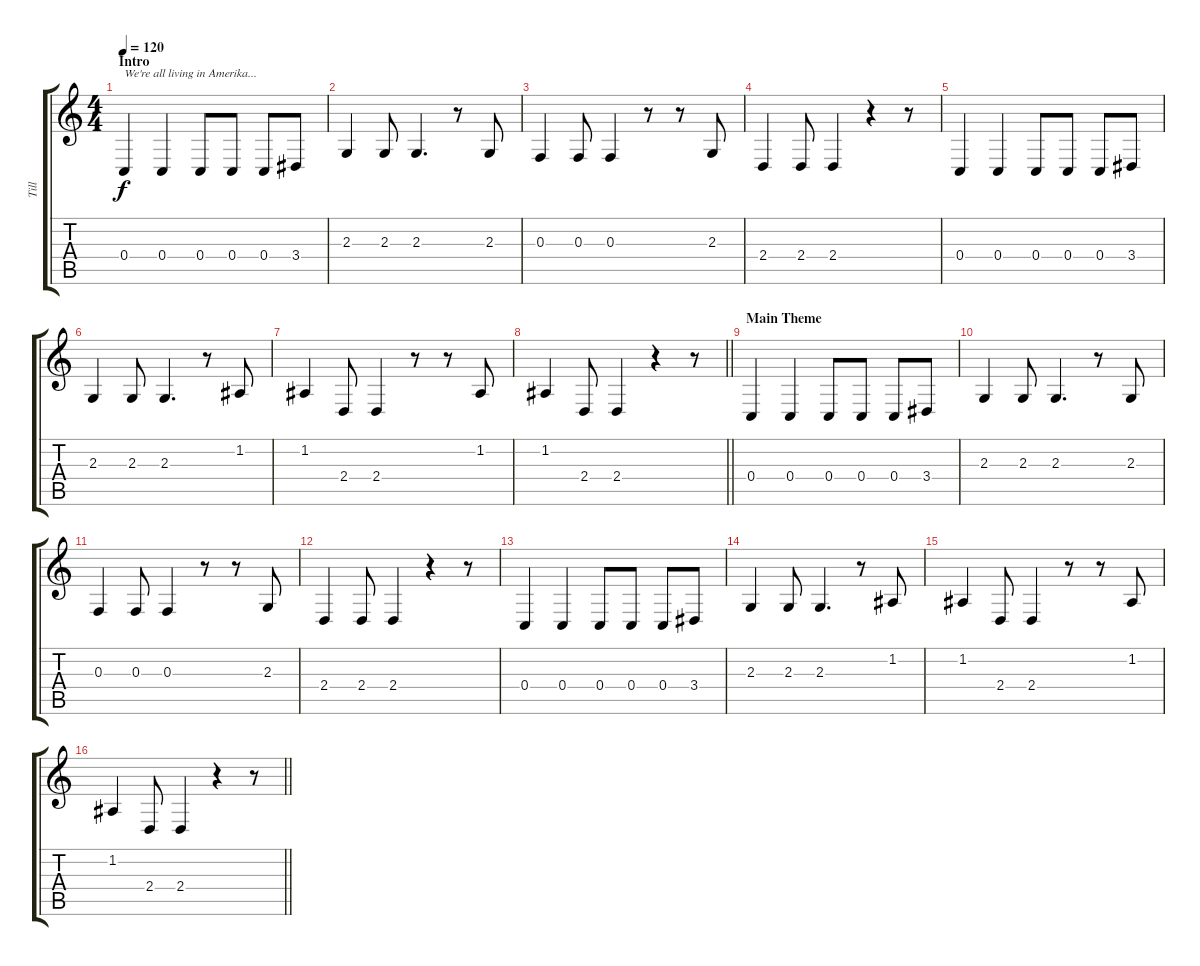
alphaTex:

\track ("Till" "Till") {instrument bassoon}
\staff {score tabs}
\tuning (D4 A3 F3 C3 G2 C2) {hide}
\ts (4 4)
\section ("" "Intro")
\tempo 120
\clef g2
\ks c
0.4.4{txt "We're all living in Amerika..." dy f instrument bassoon} 0.4.4 0.4.8 0.4.8 0.4.8 3.4.8 |
2.3.4 2.3.8 2.3.4{d} r.8 2.3.8 |
0.3.4 0.3.8 0.3.4 r.8 r.8 2.3.8 |
2.4.4 2.4.8 2.4.4 r.4 r.8 |
0.4.4 0.4.4 0.4.8 0.4.8 0.4.8 3.4.8 |
2.3.4 2.3.8 2.3.4{d} r.8 1.2.8 |
1.2.4 2.4.8 2.4.4 r.8 r.8 1.2.8 |
\barLineRight lightlight
1.2.4 2.4.8 2.4.4 r.4 r.8 |
\section ("" "Main Theme")
0.4.4 0.4.4 0.4.8 0.4.8 0.4.8 3.4.8 |
2.3.4 2.3.8 2.3.4{d} r.8 2.3.8 |
0.3.4 0.3.8 0.3.4 r.8 r.8 2.3.8 |
2.4.4 2.4.8 2.4.4 r.4 r.8 |
0.4.4 0.4.4 0.4.8 0.4.8 0.4.8 3.4.8 |
2.3.4 2.3.8 2.3.4{d} r.8 1.2.8 |
1.2.4 2.4.8 2.4.4 r.8 r.8 1.2.8 |
\barLineRight lightlight
1.2.4 2.4.8 2.4.4 r.4 r.8
